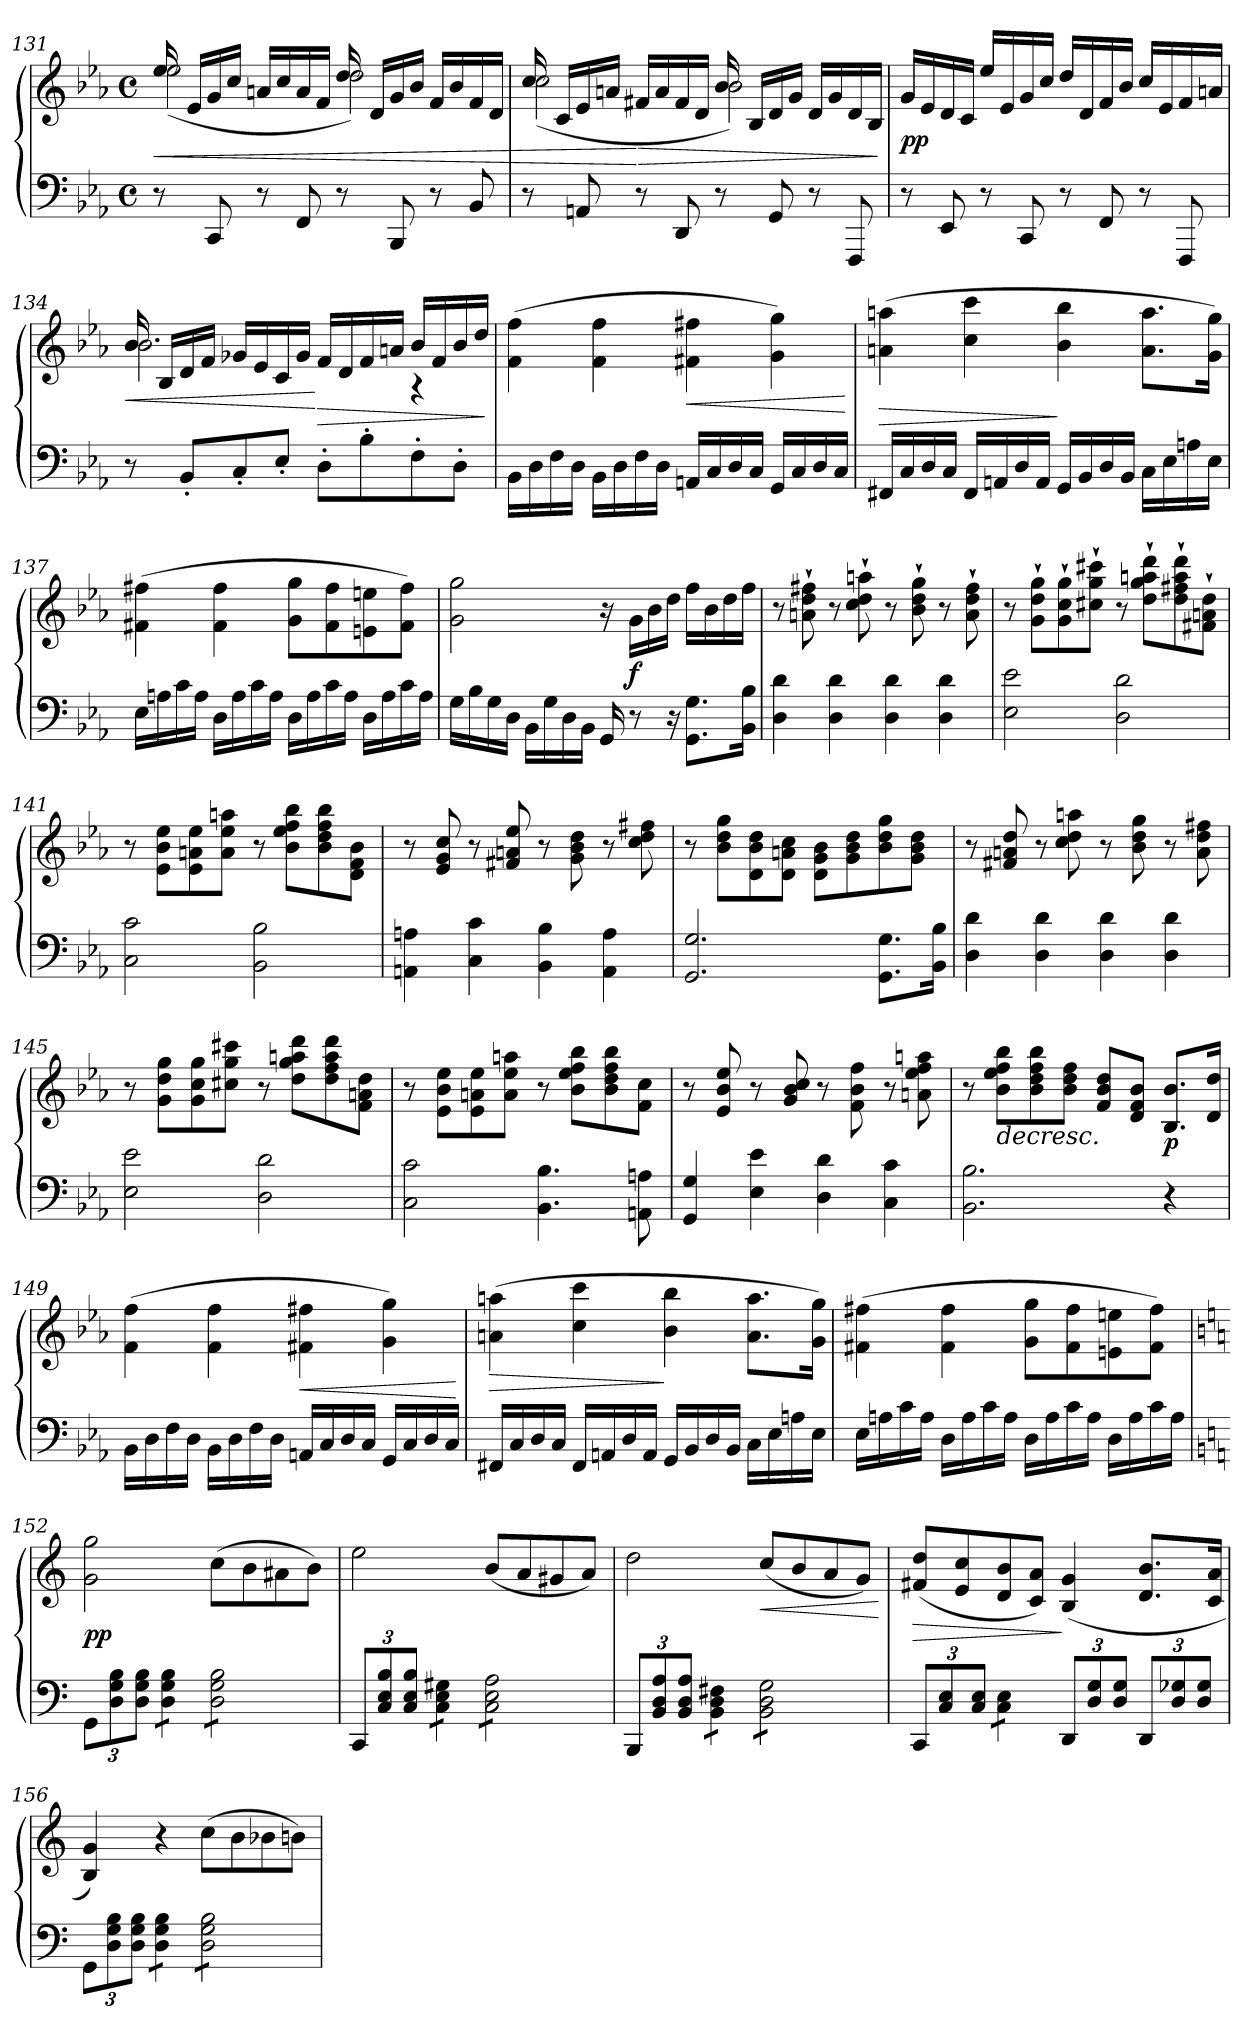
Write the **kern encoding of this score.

**kern	**kern	**dynam
*part1	*part1	*part1
*staff2	*staff1	*staff1/2
!!LO:LB:g=z
*clefF4	*clefG2	*
*k[b-e-a-]	*k[b-e-a-]	*
*M4/4	*M4/4	*
*met(c)	*met(c)	*
=131	=131	=131
!	!	!LO:HP:b
*	*^	*
8r	16ee-	(2ee-\	<
.	16e-LL	.	.
8CC/	16g	.	.
.	16ccJJ	.	.
8r	16anLL	.	.
.	16cc	.	.
8FF/	16a	.	.
.	16fJJ	.	.
8r	16dd	2dd\)	.
.	16dLL	.	.
8BBB-/	16g	.	.
.	16b-JJ	.	.
8r	16fLL	.	.
.	16b-	.	.
8BB-/	16f	.	.
.	16dJJ	.	.
=132	=132	=132	=132
8r	16cc	(>2cc\	.
.	16cLL	.	.
8AAn/	16e-	.	.
.	16anJJ	.	.
!	!	!	!LO:HP:n=1:b
8r	16f#XLL	.	[ >
.	16a	.	.
8DD/	16f#	.	.
.	16dJJ	.	.
8r	16b-	2b-\)	.
.	16B-LL	.	.
8GG/	16d	.	.
.	16gJJ	.	.
8r	16dLL	.	.
.	16g	.	.
8FFF/	16d	.	.
.	16B-JJ	.	.
*	*v	*v	*
.	.	]
!!LO:PB:g=z
=133	=133	=133
*	*^	*
8r	16gLL	4g/	pp
.	16e-	.	.
8EE-/	16d	.	.
.	16cJJ	.	.
8r	16ee-LL	4ee-/	.
.	16e-	.	.
8CC/	16g	.	.
.	16ccJJ	.	.
8r	16ddLL	4dd/	.
.	16d	.	.
8FF/	16f	.	.
.	16b-JJ	.	.
8r	16ccLL	4cc/	.
.	16e-	.	.
8FFF/	16f	.	.
.	16anJJ	.	.
=134	=134	=134	=134
!	!	!	!LO:HP:b
8r	16b-	2.b-\	<
.	16B-LL	.	.
8BB-'L	16d	.	.
.	16fJJ	.	.
8C'	16g-XLL	.	.
.	16e-	.	.
8E-'J	16c	.	.
.	16g-JJ	.	.
!	!	!	!LO:HP:n=1:b
8D'L	16fLL	.	[ >
.	16d	.	.
8B-'	16f	.	.
.	16anJJ	.	.
8F'	16b-LL	4r	.
.	16f	.	.
8D'J	16b-	.	.
.	16ddJJ	.	.
*	*v	*v	*
.	.	]
!!LO:LB:g=z
=135	=135	=135
16BB-LL	(4f\ 4ff\	.
16D	.	.
16F	.	.
16DJJ	.	.
16BB-LL	4f\ 4ff\	.
16D	.	.
16F	.	.
16DJJ	.	.
!	!	!LO:HP:b
16AAnLL	4f#X\ 4ff#X\	<
16C	.	.
16D	.	.
16CJJ	.	.
16GGLL	4g\ 4gg\)	.
16C	.	.
16D	.	.
16CJJ	.	.
.	.	[
=136	=136	=136
!	!	!LO:HP:b
16FF#XLL	(4an\ 4aan\	>
16C	.	.
16D	.	.
16CJJ	.	.
16FF#LL	4cc\ 4ccc\	.
16AAn	.	.
16D	.	.
16AAJJ	.	.
16GGLL	4b-\ 4bb-\	]
16BB-	.	.
16D	.	.
16BB-JJ	.	.
16CLL	8.a 8.aaL	.
16E-	.	.
16An	.	.
16E-JJ	16g 16ggJk)	.
!!LO:LB:g=z
=137	=137	=137
16E-LL	(4f#X\ 4ff#X\	.
16An	.	.
16c	.	.
16AJJ	.	.
16DLL	4f#\ 4ff#\	.
16A	.	.
16c	.	.
16AJJ	.	.
16DLL	8g 8ggL	.
16A	.	.
16c	8f# 8ff#	.
16AJJ	.	.
16DLL	8en 8een	.
16A	.	.
16c	8f# 8ff#J)	.
16AJJ	.	.
=138	=138	=138
16GLL	2g\ 2gg\	.
16B-	.	.
16G	.	.
16DJJ	.	.
16BB-LL	.	.
16G	.	.
16D	.	.
16BB-JJ	.	.
16GG/	16r	.
8r	16gLL	f
.	16b-	.
16r	16ddJJ	.
8.GG 8.GL	16ffLL	.
.	16b-	.
.	16dd	.
16BB- 16B-Jk	16ffJJ	.
=139	=139	=139
4D\ 4d\	8r	.
.	8an`\ 8dd`\ 8ff#X`\	.
4D\ 4d\	8r	.
.	8cc`\ 8dd`\ 8aan`\	.
4D\ 4d\	8r	.
.	8b-`\ 8dd`\ 8gg`\	.
4D\ 4d\	8r	.
.	8a`\ 8dd`\ 8ff#`\	.
!!LO:LB:g=z
=140	=140	=140
2E-\ 2e-\	8r	.
.	8g` 8dd` 8gg`L	.
.	8g` 8cc` 8gg`	.
.	8cc#X` 8gg` 8ccc#X`J	.
2D\ 2d\	8r	.
.	8dd` 8gg` 8aan` 8ddd`L	.
.	8dd` 8ff#X` 8aa` 8ddd`	.
.	8f#X` 8an` 8dd`J	.
=141	=141	=141
2C\ 2c\	8r	.
.	8e- 8b- 8ee-L	.
.	8e- 8an 8ee-	.
.	8a 8ee- 8aanJ	.
2BB-\ 2B-\	8r	.
.	8b- 8ee- 8ff 8bb-L	.
.	8b- 8dd 8ff 8bb-	.
.	8d 8f 8b-J	.
=142	=142	=142
4AAn\ 4An\	8r	.
.	8e-/ 8g/ 8cc/	.
4C\ 4c\	8r	.
.	8f#X/ 8an/ 8ee-/	.
4BB-\ 4B-\	8r	.
.	8g\ 8b-\ 8dd\	.
4AA\ 4A\	8r	.
.	8cc\ 8dd\ 8ff#X\	.
=143	=143	=143
2.GG/ 2.G/	8r	.
.	8b- 8dd 8ggL	.
.	8d 8b- 8dd	.
.	8d 8an 8ccJ	.
.	8d 8g 8b-L	.
.	8g 8b- 8dd	.
8.GG 8.GL	8b- 8dd 8gg	.
.	8g 8b- 8ddJ	.
16BB- 16B-Jk	.	.
!!LO:LB:g=z
=144	=144	=144
4D\ 4d\	8r	.
.	8f#X/ 8an/ 8dd/	.
4D\ 4d\	8r	.
.	8cc\ 8dd\ 8aan\	.
4D\ 4d\	8r	.
.	8b-\ 8dd\ 8gg\	.
4D\ 4d\	8r	.
.	8a\ 8dd\ 8ff#X\	.
=145	=145	=145
2E-\ 2e-\	8r	.
.	8g 8dd 8ggL	.
.	8g 8cc 8gg	.
.	8cc#X 8gg 8ccc#XJ	.
2D\ 2d\	8r	.
.	8dd 8gg 8aan 8dddL	.
.	8dd 8ff 8aa 8ddd	.
.	8f 8an 8ddJ	.
=146	=146	=146
2C\ 2c\	8r	.
.	8e- 8b- 8ee-L	.
.	8e- 8an 8ee-	.
.	8a 8ee- 8aanJ	.
4.BB-\ 4.B-\	8r	.
.	8b- 8ee- 8ff 8bb-L	.
.	8b- 8dd 8ff 8bb-	.
8AAn\ 8An\	8f 8ccJ	.
=147	=147	=147
4GG/ 4G/	8r	.
.	8e-/ 8b-/ 8ee-/	.
4E-\ 4e-\	8r	.
.	8g/ 8b-/ 8cc/	.
4D\ 4d\	8r	.
.	8f\ 8b-\ 8ff\	.
4C\ 4c\	8r	.
.	8an\ 8ee-\ 8ff\ 8aan\	.
!!LO:PB:g=z
=148	=148	=148
2.BB-\ 2.B-\	8r	.
!	!	!LO:HP:b
.	8b- 8ee- 8ff 8bb-L	>
.	8b- 8dd 8ff 8bb-	.
.	8b- 8dd 8ffJ	.
.	8f 8b- 8ddL	.
.	8d 8f 8b-J	.
4r	8.B- 8.b-L	p
.	16d 16ddJk	]
=149	=149	=149
16BB-LL	(4f\ 4ff\	.
16D	.	.
16F	.	.
16DJJ	.	.
16BB-LL	4f\ 4ff\	.
16D	.	.
16F	.	.
16DJJ	.	.
!	!	!LO:HP:b
16AAnLL	4f#X\ 4ff#X\	<
16C	.	.
16D	.	.
16CJJ	.	.
16GGLL	4g\ 4gg\)	.
16C	.	.
16D	.	.
16CJJ	.	.
.	.	[
=150	=150	=150
!	!	!LO:HP:b
16FF#XLL	(4an\ 4aan\	>
16C	.	.
16D	.	.
16CJJ	.	.
16FF#LL	4cc\ 4ccc\	.
16AAn	.	.
16D	.	.
16AAJJ	.	.
16GGLL	4b-\ 4bb-\	]
16BB-	.	.
16D	.	.
16BB-JJ	.	.
16CLL	8.a 8.aaL	.
16E-	.	.
16An	.	.
16E-JJ	16g 16ggJk)	.
!!LO:LB:g=z
=151	=151	=151
16E-LL	(4f#X\ 4ff#X\	.
16An	.	.
16c	.	.
16AJJ	.	.
16DLL	4f#\ 4ff#\	.
16A	.	.
16c	.	.
16AJJ	.	.
16DLL	8g 8ggL	.
16A	.	.
16c	8f# 8ff#	.
16AJJ	.	.
16DLL	8en 8een	.
16A	.	.
16c	8f# 8ff#J)	.
16AJJ	.	.
=152	=152	=152
*k[]	*k[]	*
12GGL	2g\ 2gg\	pp
12D 12G 12B	.	.
12D 12G 12BJ	.	.
*tremolo	*	*
12D\ 12G\ 12B\L	.	.
12D\ 12G\ 12B\	.	.
12D\ 12G\ 12B\J	.	.
12D\ 12G\ 12B\L	(8ccL	.
12D\ 12G\ 12B\	.	.
.	8b	.
12D\ 12G\ 12B\	.	.
12D\ 12G\ 12B\	8a#X	.
12D\ 12G\ 12B\	.	.
.	8bJ)	.
12D\ 12G\ 12B\J	.	.
*Xtremolo	*	*
=153	=153	=153
12CCL	(2ee\	.
12C 12E 12B	.	.
12C 12E 12BJ	.	.
*tremolo	*	*
12C\ 12E\ 12G#X\L	.	.
12C\ 12E\ 12G#X\	.	.
12C\ 12E\ 12G#X\J	.	.
12C\ 12E\ 12A\L	(8bL	.
12C\ 12E\ 12A\	.	.
.	8a	.
12C\ 12E\ 12A\	.	.
12C\ 12E\ 12A\	8g#X	.
12C\ 12E\ 12A\	.	.
.	8aJ)	.
12C\ 12E\ 12A\J	.	.
*Xtremolo	*	*
!!LO:LB:g=z
=154	=154	=154
12BBBL	(2dd\	.
12BB 12D 12A	.	.
12BB 12D 12AJ	.	.
*tremolo	*	*
12BB\ 12D\ 12F#X\L	.	.
12BB\ 12D\ 12F#X\	.	.
12BB\ 12D\ 12F#X\J	.	.
!	!	!LO:HP:b
12BB\ 12D\ 12G\L	(8ccL	<
12BB\ 12D\ 12G\	.	.
.	8b	.
12BB\ 12D\ 12G\	.	.
12BB\ 12D\ 12G\	8a	.
12BB\ 12D\ 12G\	.	.
.	8gJ)	.
12BB\ 12D\ 12G\J	.	.
*Xtremolo	*	*
.	.	[
=155	=155	=155
!	!	!LO:HP:b
12CCL	(8f#X 8ddL	>
12C 12E	.	.
.	8e 8cc	.
12C 12EJ	.	.
*tremolo	*	*
12C\ 12E\L	8d 8b	.
12C\ 12E\	.	.
.	8c 8aJ)	.
12C\ 12E\J	.	.
*Xtremolo	*	*
12DDL	(4B/ 4g/	]
12D 12G	.	.
12D 12GJ	.	.
12DDL	8.d 8.bL	.
12D 12G-X	.	.
12D 12G-J	.	.
.	16c 16aJk	.
=156	=156	=156
12GGL	4B/ 4g/)	.
12D 12G 12B	.	.
12D 12G 12BJ	.	.
*tremolo	*	*
12D\ 12G\ 12B\L	4r	.
12D\ 12G\ 12B\	.	.
12D\ 12G\ 12B\J	.	.
12D\ 12G\ 12B\L	(8ccL	.
12D\ 12G\ 12B\	.	.
.	8b	.
12D\ 12G\ 12B\	.	.
12D\ 12G\ 12B\	8b-X	.
12D\ 12G\ 12B\	.	.
.	8bnJ)	.
12D\ 12G\ 12B\J	.	.
*Xtremolo	*	*
=	=	=
*-	*-	*-
